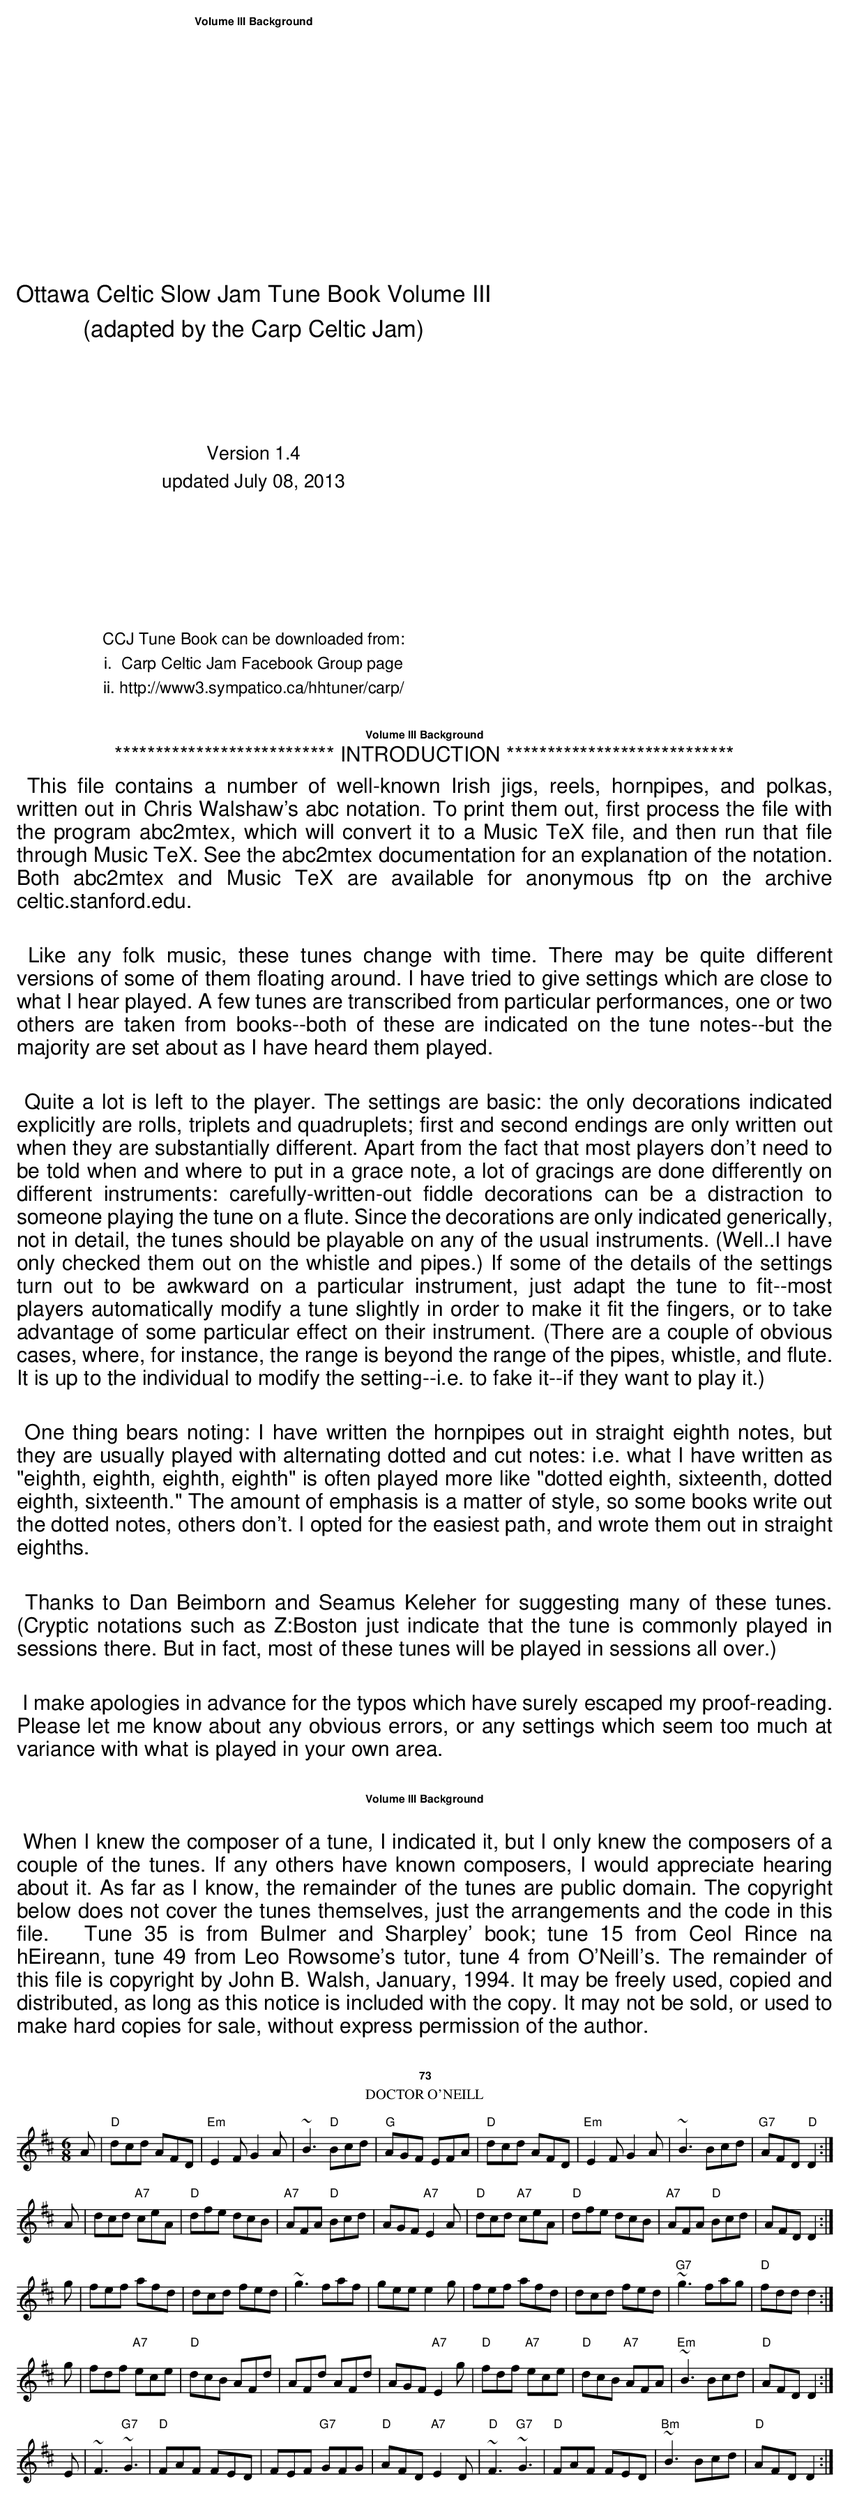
X:1
T:Doctor O'Neill
M:6/8
K:D
A|"D"dcd AFD|"Em"E2F G2A|~B3 "D" Bcd|"G"AGF EFA|\
"D"dcd AFD|"Em"E2F G2A|~B3 Bcd|"G7"AFD "D"D2:|
A|dcd "A7"ceA|"D"dfe dcB|"A7"AFA "D"Bcd|AGF "A7"E2A|\
"D"dcd "A7"ceA|"D"dfe dcB|"A7"AFA "D"Bcd|AFD D2:|
g|fef afd|dcd fed|~g3 faf|gee e2g|\
fef afd|dcd fed|"G7"~g3 fag|"D"fdd d2:|
g|fdf "A7"ece|"D"dcB AFd|AFd AFd|AGF "A7"E2g|\
"D"fdf "A7"ece|"D"dcB "A7"AFA|"Em"~B3 Bcd|"D"AFD D2:|
E|~F3 "G7"~G3|"D"FAF FED|FEF "G7"GFG|"D"AFD "A7"E2D|\
"D"~F3 "G7"~G3|"D"FAF FED|"Bm"~B3 Bcd|"D"AFD D2:|
